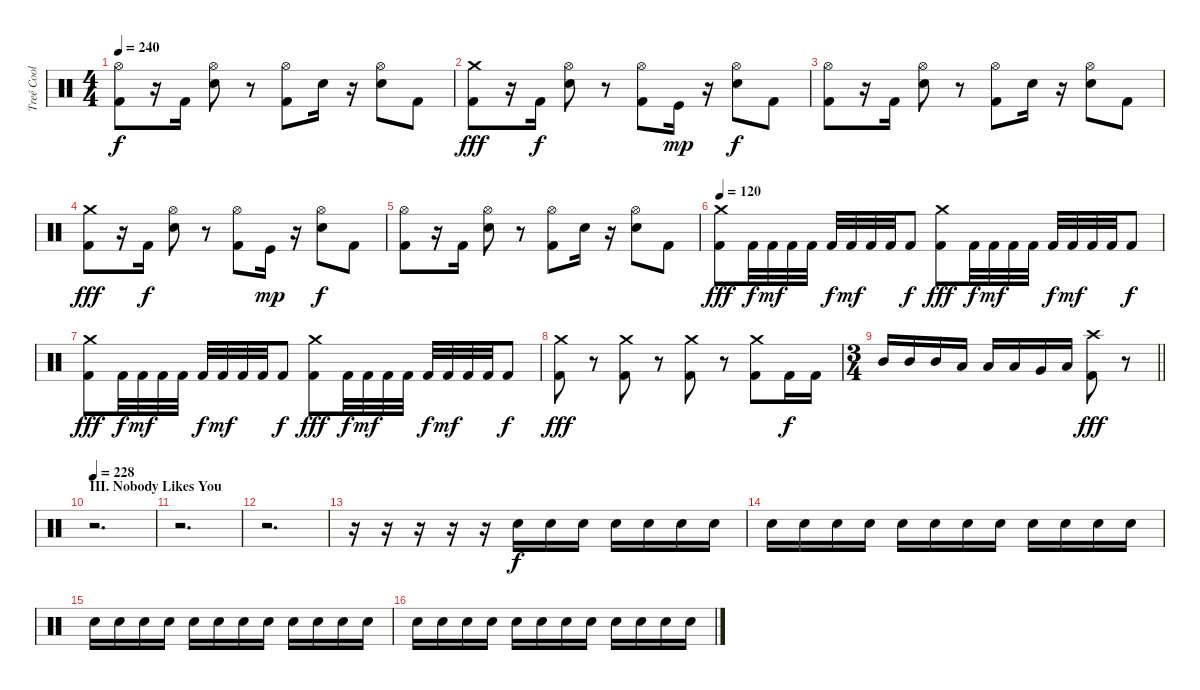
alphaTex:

\track ("Treé Cool" "Treé Cool") {instrument percussion}
\staff {score}
\articulation defaults
\ts (4 4)
\tempo 240
\clef neutral
\ks c
("Kick (hit) 2" "Hi-Hat (open)").8{dy f} r.16 "Kick (hit) 2".16 ("Electric Snare (hit)" "Hi-Hat (open)").8 r.8 ("Kick (hit) 2" "Hi-Hat (open)").8 "Electric Snare (hit)".16 r.16 ("Electric Snare (hit)" "Hi-Hat (open)").8 "Kick (hit) 2".8 |
("Kick (hit) 2" "Crash medium (hit)").8{dy fff} r.16 "Kick (hit) 2".16{dy f} ("Electric Snare (hit)" "Hi-Hat (open)").8 r.8 ("Kick (hit) 2" "Hi-Hat (open)").8 "Kick (hit)".16{dy mp} r.16 ("Electric Snare (hit)" "Hi-Hat (open)").8{dy f} "Kick (hit) 2".8 |
("Kick (hit) 2" "Hi-Hat (open)").8 r.16 "Kick (hit) 2".16 ("Electric Snare (hit)" "Hi-Hat (open)").8 r.8 ("Kick (hit) 2" "Hi-Hat (open)").8 "Electric Snare (hit)".16 r.16 ("Electric Snare (hit)" "Hi-Hat (open)").8 "Kick (hit) 2".8 |
("Kick (hit) 2" "Crash medium (hit)").8{dy fff} r.16 "Kick (hit) 2".16{dy f} ("Electric Snare (hit)" "Hi-Hat (open)").8 r.8 ("Kick (hit) 2" "Hi-Hat (open)").8 "Kick (hit)".16{dy mp} r.16 ("Electric Snare (hit)" "Hi-Hat (open)").8{dy f} "Kick (hit) 2".8 |
("Kick (hit) 2" "Hi-Hat (open)").8 r.16 "Kick (hit) 2".16 ("Electric Snare (hit)" "Hi-Hat (open)").8 r.8 ("Kick (hit) 2" "Hi-Hat (open)").8 "Electric Snare (hit)".16 r.16 ("Electric Snare (hit)" "Hi-Hat (open)").8 "Kick (hit) 2".8 |
\tempo 120
("Kick (hit) 2" "Crash medium (hit)").8{dy fff} "Kick (hit) 2".32{dy f} "Kick (hit) 2".32{dy mf} "Kick (hit) 2".32 "Kick (hit) 2".32 "Kick (hit) 2".32{dy f} "Kick (hit) 2".32{dy mf} "Kick (hit) 2".32 "Kick (hit) 2".32 "Kick (hit) 2".8{dy f} ("Kick (hit) 2" "Crash medium (hit)").8{dy fff} "Kick (hit) 2".32{dy f} "Kick (hit) 2".32{dy mf} "Kick (hit) 2".32 "Kick (hit) 2".32 "Kick (hit) 2".32{dy f} "Kick (hit) 2".32{dy mf} "Kick (hit) 2".32 "Kick (hit) 2".32 "Kick (hit) 2".8{dy f} |
("Kick (hit) 2" "Crash medium (hit)").8{dy fff} "Kick (hit) 2".32{dy f} "Kick (hit) 2".32{dy mf} "Kick (hit) 2".32 "Kick (hit) 2".32 "Kick (hit) 2".32{dy f} "Kick (hit) 2".32{dy mf} "Kick (hit) 2".32 "Kick (hit) 2".32 "Kick (hit) 2".8{dy f} ("Kick (hit) 2" "Crash medium (hit)").8{dy fff} "Kick (hit) 2".32{dy f} "Kick (hit) 2".32{dy mf} "Kick (hit) 2".32 "Kick (hit) 2".32 "Kick (hit) 2".32{dy f} "Kick (hit) 2".32{dy mf} "Kick (hit) 2".32 "Kick (hit) 2".32 "Kick (hit) 2".8{dy f} |
("Kick (hit) 2" "Crash medium (hit)").8{dy fff} r.8 ("Kick (hit) 2" "Crash medium (hit)").8 r.8 ("Kick (hit) 2" "Crash medium (hit)").8 r.8 ("Kick (hit) 2" "Crash medium (hit)").8 "Kick (hit) 2".16{dy f} "Kick (hit) 2".16 |
\ts (3 4)
\barLineRight lightlight "Mid Tom (hit)".16 "Mid Tom (hit)".16 "Mid Tom (hit)".16 "Low Tom (hit)".16 "Low Tom (hit)".16 "Low Tom (hit)".16 "Very Low Tom (hit)".16 "Low Floor Tom (hit)".16
("Kick (hit) 2" "Crash high (hit)").8{dy fff} r.8 |
\section ("" "III. Nobody Likes You")
\tempo 228
r.2{d} |
r.2{d} |
r.2{d} |
r.16{volume 7} r.16 r.16 r.16 r.16 "Snare (hit) 2".16{dy f} "Snare (hit) 2".16 "Snare (hit) 2".16 "Snare (hit) 2".16 "Snare (hit) 2".16 "Snare (hit) 2".16 "Snare (hit) 2".16 |
"Snare (hit) 2".16 "Snare (hit) 2".16 "Snare (hit) 2".16 "Snare (hit) 2".16 "Snare (hit) 2".16 "Snare (hit) 2".16 "Snare (hit) 2".16 "Snare (hit) 2".16 "Snare (hit) 2".16 "Snare (hit) 2".16 "Snare (hit) 2".16 "Snare (hit) 2".16 |
"Snare (hit) 2".16 "Snare (hit) 2".16 "Snare (hit) 2".16 "Snare (hit) 2".16 "Snare (hit) 2".16 "Snare (hit) 2".16 "Snare (hit) 2".16 "Snare (hit) 2".16 "Snare (hit) 2".16 "Snare (hit) 2".16 "Snare (hit) 2".16 "Snare (hit) 2".16 |
"Snare (hit) 2".16 "Snare (hit) 2".16 "Snare (hit) 2".16 "Snare (hit) 2".16 "Snare (hit) 2".16 "Snare (hit) 2".16 "Snare (hit) 2".16 "Snare (hit) 2".16 "Snare (hit) 2".16 "Snare (hit) 2".16 "Snare (hit) 2".16 "Snare (hit) 2".16
